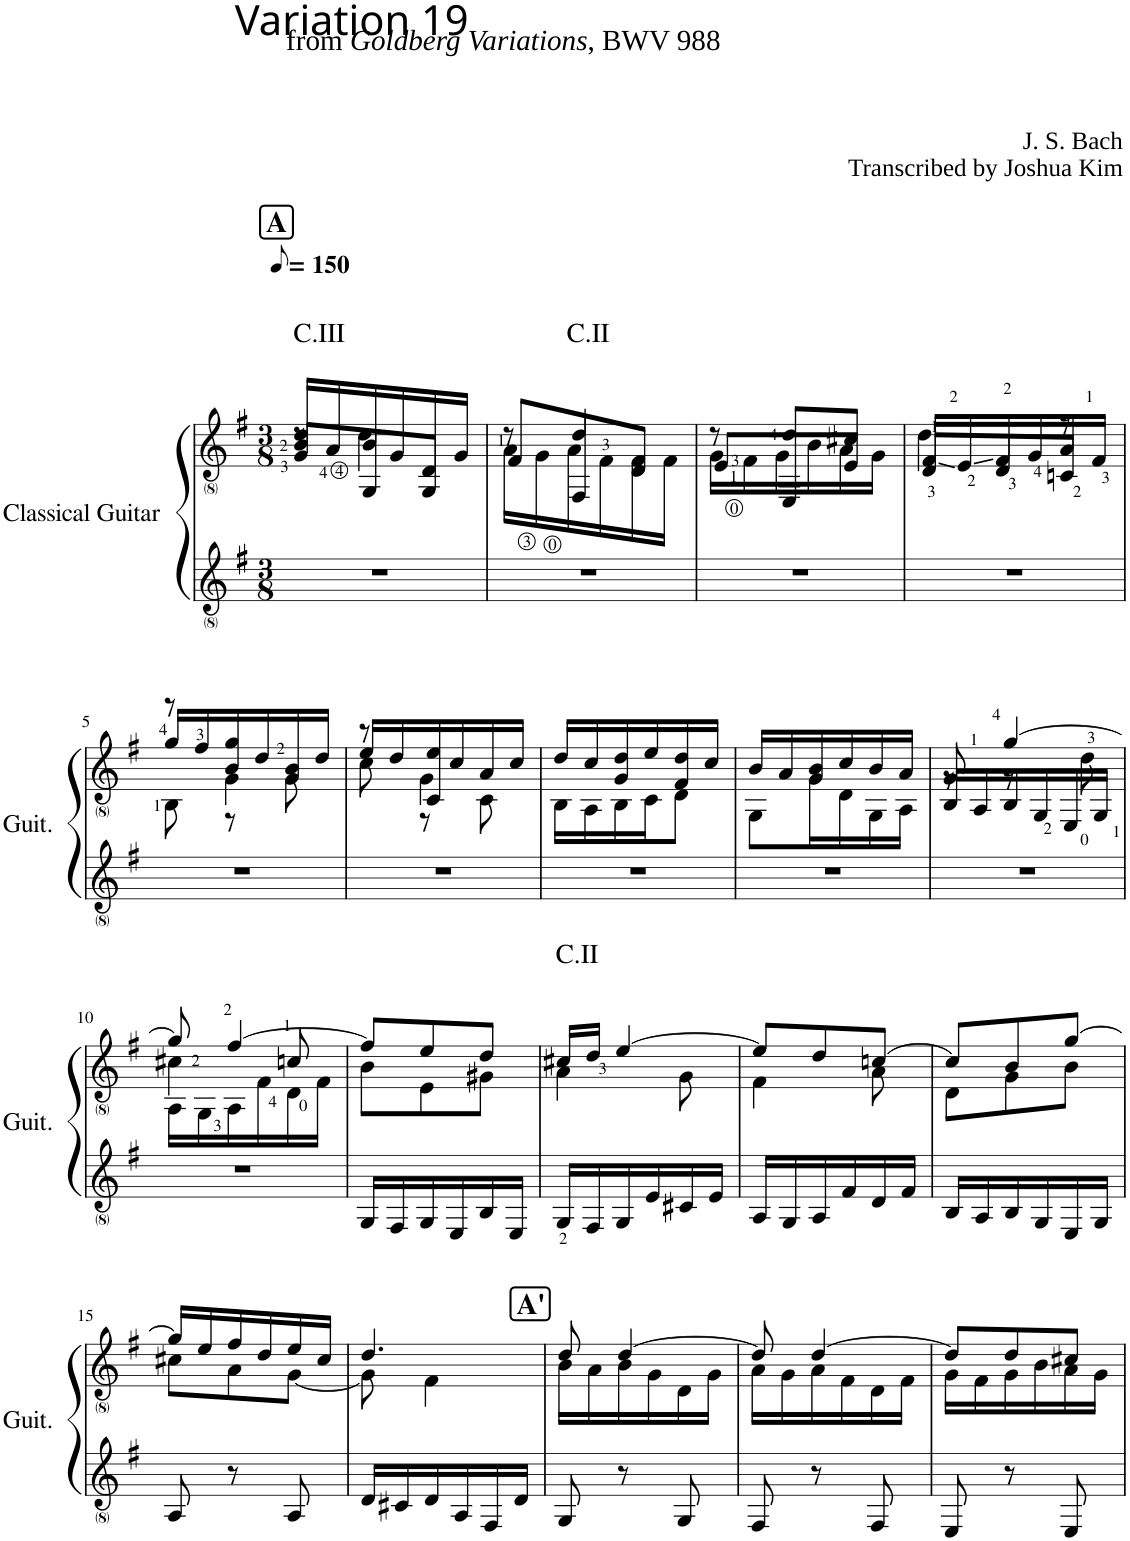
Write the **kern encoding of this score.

**kern	**kern
*part1	*part1
*staff2	*staff1
*I"Classical Guitar	*
*I'Guit.	*
*clefG2	*clefG2
*k[f#]	*k[f#]
*M3/8	*M3/8
*MM75	*MM75
!!LO:REH:place=s1:a:B:cj:fs=14:t=A
=1	=1
*	*^
*	*	*^
!	!LO:TX:a:t=C.III	!	!
4.r	8r	16b/ 16dd/LL	8g/L
.	.	16a/	.
.	4dd\	16b/	8G/
.	.	16g/	.
.	.	16d/	8G/J
.	.	16g/JJ	.
=2	=2	=2	=2
4.r	8r	16a\LL	8f#/L
.	.	16g\	.
!	!LO:TX:a:t=C.II	!	!
.	4dd/	16a\	8F#/
.	.	16f#\	.
.	.	16d\ 16f#\	8d/ 8f#/J
.	.	16f#\JJ	.
=3	=3	=3	=3
4.r	8r	16g\LL	8e/L
.	.	16f#\	.
.	8dd/L	16g\	8E/
.	.	16b\	.
.	8cc#X/J	16a\	8e/J
.	.	16g\JJ	.
=4	=4	=4	=4
4.r	4dd\	16f#/LL	8d/L
.	.	16e/	.
.	.	16f#/	8d/
.	.	16g/	.
.	8r	16a/	8cn/J
.	.	16f#/JJ	.
!!LO:LB:g=z	!!	!!
=5	=5	=5	=5
4.r	8r	16gg/LL	8B\
.	.	16ff#/	.
.	4g\	16b/ 16gg/	8r
.	.	16dd/	.
.	.	16g/ 16b/	8g\
.	.	16dd/JJ	.
=6	=6	=6	=6
4.r	8r	16ee/LL	8cc\
.	.	16dd/	.
.	4g\	16c/ 16ee/	8r
.	.	16cc/	.
.	.	16a/	8c\
.	.	16cc/JJ	.
*	*	*v	*v
=7	=7	=7
4.r	16dd/LL	16B\LL
.	16cc/	16A\
.	16g/ 16dd/	16B\
.	16ee/	16c\J
.	16f#/ 16dd/	8d\J
.	16cc/JJ	.
=8	=8	=8
4.r	16b/LL	8G\L
.	16a/	.
.	16g/ 16b/	16g\L
.	16cc/	16d\
.	16b/	16G\
.	16a/JJ	16A\JJ
=9	=9	=9
*	*	*^
4.r	8g/	8r	16B/LL
.	.	.	16A/
.	[4gg/	8r	16B/
.	.	.	16G/
.	.	8dd\	16E/
.	.	.	16G/JJ
!!LO:LB:g=z	!!	!!
=10	=10	=10	=10
4.r	8gg/]	4cc#X\	16A\LL
.	.	.	16G\
.	[4ff#/	.	16A\
.	.	.	16f#\
.	.	8ccn/	16d\
.	.	.	16f#\JJ
*	*	*v	*v
=11	=11	=11
16G/LL	8ff#/L]	8b\L
16F#/	.	.
16G/	8ee/	8e\
16E/	.	.
16B/	8dd/J	8g#X\J
16E/JJ	.	.
=12	=12	=12
!	!LO:TX:a:t=C.II	!
16G/LL	16cc#X/LL	4a\
16F#/	16dd/JJ	.
16G/	[4ee/	.
16e/	.	.
16c#X/	.	8g\
16e/JJ	.	.
=13	=13	=13
16A/LL	8ee/L]	4f#\
16G/	.	.
16A/	8dd/	.
16f#/	.	.
16d/	[8ccn/J	8a\
16f#/JJ	.	.
=14	=14	=14
16B/LL	8cc/L]	8d\L
16A/	.	.
16B/	8b/	8g\
16G/	.	.
16E/	[8gg/J	8b\J
16G/JJ	.	.
!!LO:LB:g=z	!!
=15	=15	=15
8A/	16gg/LL]	8cc#X\L
.	16ee/	.
8r	16ff#/	8a\
.	16dd/	.
8A/	16ee/	[8g\J
.	16cc#/JJ	.
=16	=16	=16
16d/LL	4.dd/	8g\]
16c#X/	.	.
16d/	.	4f#\
16A/	.	.
16F#/	.	.
16d/JJ	.	.
!!LO:REH:place=s1:a:B:cj:fs=14:t=A'	!!
=17	=17	=17
8G/	8dd/	16b\LL
.	.	16a\
8r	[4dd/	16b\
.	.	16g\
8G/	.	16d\
.	.	16g\JJ
=18	=18	=18
8F#/	8dd/]	16a\LL
.	.	16g\
8r	[4dd/	16a\
.	.	16f#\
8F#/	.	16d\
.	.	16f#\JJ
=19	=19	=19
8E/	8dd/L]	16g\LL
.	.	16f#\
8r	8dd/	16g\
.	.	16b\
8E/	8cc#X/J	16a\
.	.	16g\JJ
*	*v	*v
=	=
*-	*-
